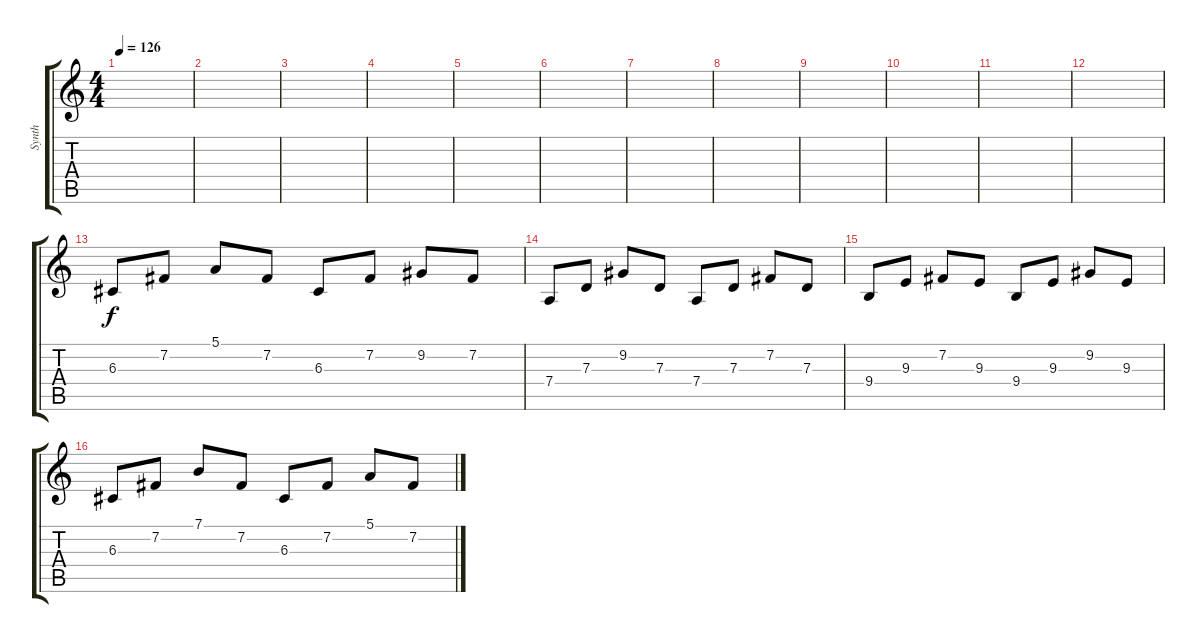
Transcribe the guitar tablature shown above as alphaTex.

\track ("Synth" "Synth") {instrument stringensemble1}
\staff {score tabs}
\tuning (E4 B3 G3 D3 A2 E2) {hide}
\ts (4 4)
\tempo 126
\clef g2
\ks c
|
|
|
|
|
|
|
|
|
|
|
|
6.3.8 7.2.8 5.1.8 7.2.8 6.3.8 7.2.8 9.2.8 7.2.8 |
7.4.8 7.3.8 9.2.8 7.3.8 7.4.8 7.3.8 7.2.8 7.3.8 |
9.4.8 9.3.8 7.2.8 9.3.8 9.4.8 9.3.8 9.2.8 9.3.8 |
6.3.8 7.2.8 7.1.8 7.2.8 6.3.8 7.2.8 5.1.8 7.2.8
